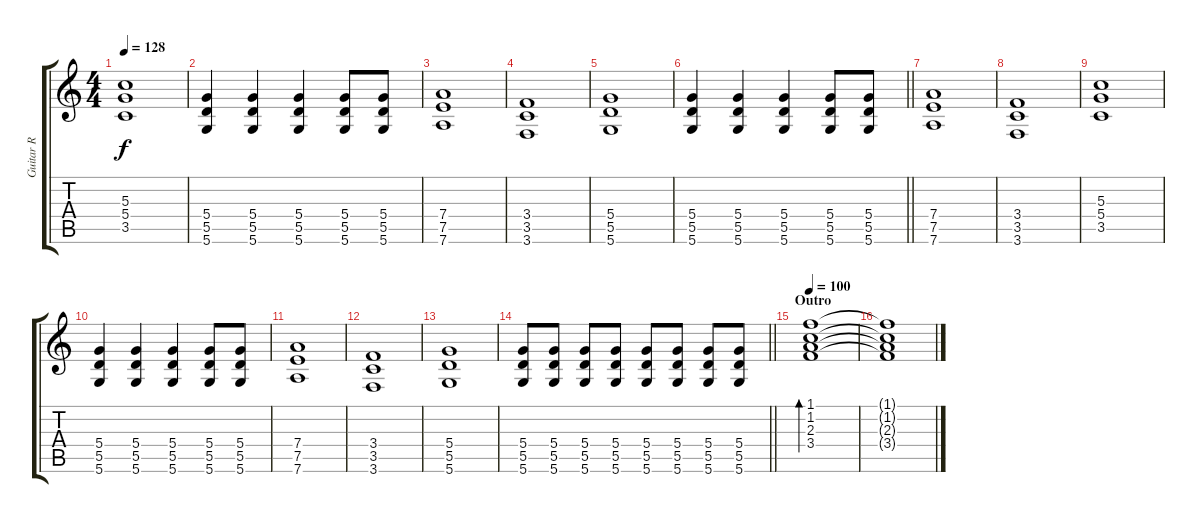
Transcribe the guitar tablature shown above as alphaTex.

\track ("Guitar R" "Guitar R") {instrument acousticguitarnylon}
\staff {score tabs}
\tuning (E4 B3 G3 D3 A2 D2) {hide}
\ts (4 4)
\tempo 128
\clef g2
\ks c
(5.3 5.4 3.5).1{dy f} |
(5.4 5.5 5.6).4 (5.4 5.5 5.6).4 (5.4 5.5 5.6).4 (5.4 5.5 5.6).8 (5.4 5.5 5.6).8 |
(7.4 7.5 7.6).1 |
(3.4 3.5 3.6).1 |
(5.4 5.5 5.6).1 |
\barLineRight lightlight
(5.4 5.5 5.6).4 (5.4 5.5 5.6).4 (5.4 5.5 5.6).4 (5.4 5.5 5.6).8 (5.4 5.5 5.6).8 |
(7.4 7.5 7.6).1 |
(3.4 3.5 3.6).1 |
(5.3 5.4 3.5).1 |
(5.4 5.5 5.6).4 (5.4 5.5 5.6).4 (5.4 5.5 5.6).4 (5.4 5.5 5.6).8 (5.4 5.5 5.6).8 |
(7.4 7.5 7.6).1 |
(3.4 3.5 3.6).1 |
(5.4 5.5 5.6).1 |
\barLineRight lightlight
(5.4 5.5 5.6).8 (5.4 5.5 5.6).8 (5.4 5.5 5.6).8 (5.4 5.5 5.6).8 (5.4 5.5 5.6).8 (5.4 5.5 5.6).8 (5.4 5.5 5.6).8 (5.4 5.5 5.6).8 |
\section ("" "Outro")
\tempo 100
(1.1 1.2 2.3 3.4).1{bd 60 instrument acousticguitarnylon} |
(1.1{t} 1.2{t} 2.3{t} 3.4{t}).1
